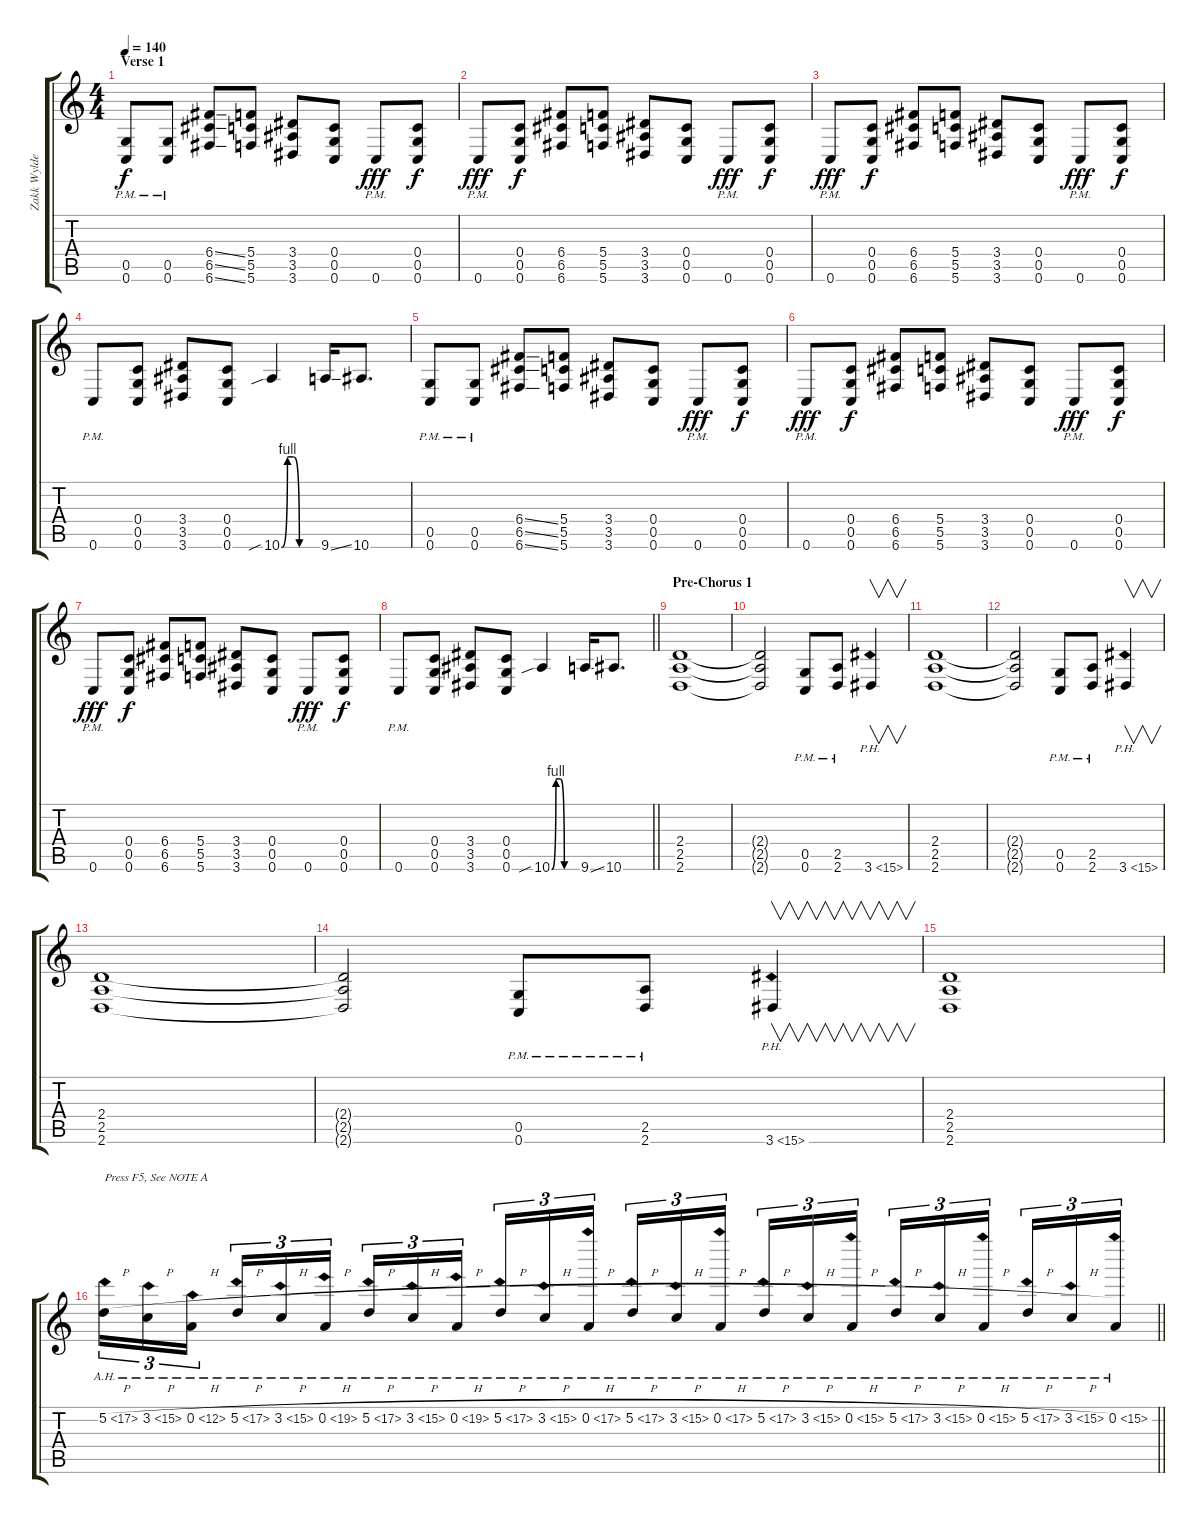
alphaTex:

\track ("Zakk Wylde" "Zakk Wylde") {instrument distortionguitar}
\staff {score tabs}
\tuning (D4 A3 F3 C3 G2 C2) {hide}
\ts (4 4)
\section ("" "Verse 1")
\tempo 140
\clef g2
\ks c
(0.5{pm} 0.6{pm}).8{dy f} (0.5{pm} 0.6{pm}).8 (6.4{ss} 6.5{ss} 6.6{ss}).8 (5.4 5.5 5.6).8 (3.4 3.5 3.6).8 (0.4 0.5 0.6).8 0.6{pm}.8{dy fff} (0.4 0.5 0.6).8{dy f} |
0.6{pm}.8{dy fff} (0.4 0.5 0.6).8{dy f} (6.4 6.5 6.6).8 (5.4 5.5 5.6).8 (3.4 3.5 3.6).8 (0.4 0.5 0.6).8 0.6{pm}.8{dy fff} (0.4 0.5 0.6).8{dy f} |
0.6{pm}.8{dy fff} (0.4 0.5 0.6).8{dy f} (6.4 6.5 6.6).8 (5.4 5.5 5.6).8 (3.4 3.5 3.6).8 (0.4 0.5 0.6).8 0.6{pm}.8{dy fff} (0.4 0.5 0.6).8{dy f} |
0.6{pm}.8 (0.4 0.5 0.6).8 (3.4 3.5 3.6).8 (0.4 0.5 0.6).8 10.6{be (custom 0 0 10 4 20 4 30 0 60 0) sib}.4 9.6{ss}.16 10.6.8{d} |
(0.5{pm} 0.6{pm}).8 (0.5{pm} 0.6{pm}).8 (6.4{ss} 6.5{ss} 6.6{ss}).8 (5.4 5.5 5.6).8 (3.4 3.5 3.6).8 (0.4 0.5 0.6).8 0.6{pm}.8{dy fff} (0.4 0.5 0.6).8{dy f} |
0.6{pm}.8{dy fff} (0.4 0.5 0.6).8{dy f} (6.4 6.5 6.6).8 (5.4 5.5 5.6).8 (3.4 3.5 3.6).8 (0.4 0.5 0.6).8 0.6{pm}.8{dy fff} (0.4 0.5 0.6).8{dy f} |
0.6{pm}.8{dy fff} (0.4 0.5 0.6).8{dy f} (6.4 6.5 6.6).8 (5.4 5.5 5.6).8 (3.4 3.5 3.6).8 (0.4 0.5 0.6).8 0.6{pm}.8{dy fff} (0.4 0.5 0.6).8{dy f} |
\barLineRight lightlight
0.6{pm}.8 (0.4 0.5 0.6).8 (3.4 3.5 3.6).8 (0.4 0.5 0.6).8 10.6{be (custom 0 0 10 4 20 4 30 0 60 0) sib}.4 9.6{ss}.16 10.6.8{d} |
\section ("" "Pre-Chorus 1")
(2.4 2.5 2.6).1 |
(2.4{t} 2.5{t} 2.6{t}).2 (0.5{pm} 0.6{pm}).8 (2.5{pm} 2.6{pm}).8 3.6{ph 12}.4{v} |
(2.4 2.5 2.6).1 |
(2.4{t} 2.5{t} 2.6{t}).2 (0.5{pm} 0.6{pm}).8 (2.5{pm} 2.6{pm}).8 3.6{ph 12}.4{v} |
(2.4 2.5 2.6).1 |
(2.4{t} 2.5{t} 2.6{t}).2 (0.5{pm} 0.6{pm}).8 (2.5{pm} 2.6{pm}).8 3.6{ph 12}.4{v} |
(2.4 2.5 2.6).1 |
\barLineRight lightlight
5.2{ah 12 h}.16{tu (3 2) txt "Press F5, See NOTE A"} 3.2{ah 12 h}.16{tu (3 2)} 0.2{ah 12 h}.16{tu (3 2) beam splitsecondary} 5.2{ah 12 h}.16{tu (3 2)} 3.2{ah 12 h}.16{tu (3 2)} 0.2{ah 19 h}.16{tu (3 2)} 5.2{ah 12 h}.16{tu (3 2)} 3.2{ah 12 h}.16{tu (3 2)} 0.2{ah 19 h}.16{tu (3 2) beam splitsecondary} 5.2{ah 12 h}.16{tu (3 2)} 3.2{ah 12 h}.16{tu (3 2)} 0.2{ah 17 h}.16{tu (3 2)} 5.2{ah 12 h}.16{tu (3 2)} 3.2{ah 12 h}.16{tu (3 2)} 0.2{ah 17 h}.16{tu (3 2) beam splitsecondary} 5.2{ah 12 h}.16{tu (3 2)} 3.2{ah 12 h}.16{tu (3 2)} 0.2{ah 15 h}.16{tu (3 2)} 5.2{ah 12 h}.16{tu (3 2)} 3.2{ah 12 h}.16{tu (3 2)} 0.2{ah 15 h}.16{tu (3 2) beam splitsecondary} 5.2{ah 12 h}.16{tu (3 2)} 3.2{ah 12 h}.16{tu (3 2)} 0.2{ah 15}.16{tu (3 2)}
